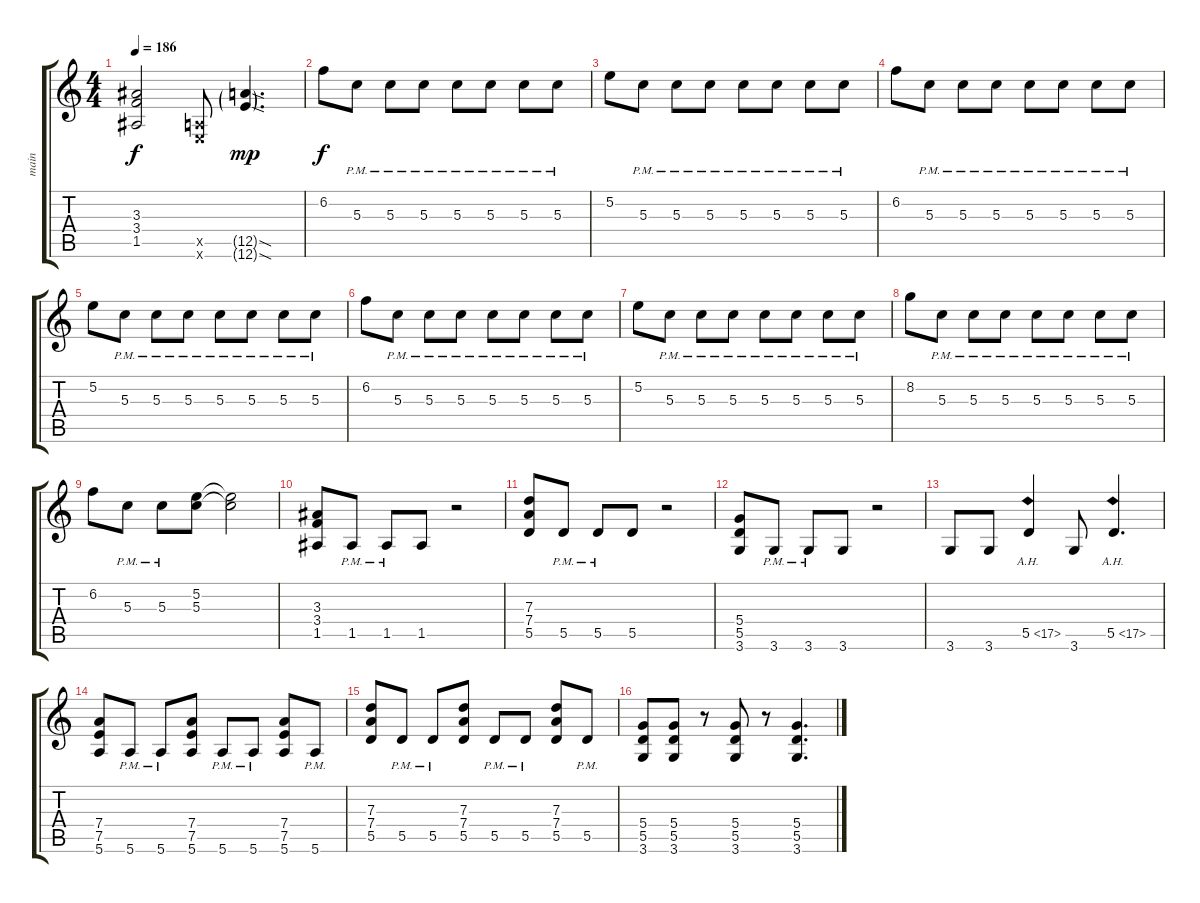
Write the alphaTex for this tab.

\track ("main" "main") {instrument distortionguitar}
\staff {score tabs}
\tuning (E4 B3 G3 D3 A2 E2) {hide}
\ts (4 4)
\tempo 186
\clef g2
\ks c
(3.3{t} 3.4{t} 1.5{t}).2{dy f} (0.5{x} 0.6{x}).8 (12.5{sod g} 12.6{sod g}).4{d dy mp} |
6.2.8{dy f} 5.3{pm}.8 5.3{pm}.8 5.3{pm}.8 5.3{pm}.8 5.3{pm}.8 5.3{pm}.8 5.3{pm}.8 |
5.2.8 5.3{pm}.8 5.3{pm}.8 5.3{pm}.8 5.3{pm}.8 5.3{pm}.8 5.3{pm}.8 5.3{pm}.8 |
6.2.8 5.3{pm}.8 5.3{pm}.8 5.3{pm}.8 5.3{pm}.8 5.3{pm}.8 5.3{pm}.8 5.3{pm}.8 |
5.2.8 5.3{pm}.8 5.3{pm}.8 5.3{pm}.8 5.3{pm}.8 5.3{pm}.8 5.3{pm}.8 5.3{pm}.8 |
6.2.8 5.3{pm}.8 5.3{pm}.8 5.3{pm}.8 5.3{pm}.8 5.3{pm}.8 5.3{pm}.8 5.3{pm}.8 |
5.2.8 5.3{pm}.8 5.3{pm}.8 5.3{pm}.8 5.3{pm}.8 5.3{pm}.8 5.3{pm}.8 5.3{pm}.8 |
8.2.8 5.3{pm}.8 5.3{pm}.8 5.3{pm}.8 5.3{pm}.8 5.3{pm}.8 5.3{pm}.8 5.3{pm}.8 |
6.2.8 5.3{pm}.8 5.3{pm}.8 (5.2 5.3).8 (5.2{t} 5.3{t}).2 |
(3.3 3.4 1.5).8 1.5{pm}.8 1.5{pm}.8 1.5.8 r.2 |
(7.3 7.4 5.5).8 5.5{pm}.8 5.5{pm}.8 5.5.8 r.2 |
(5.4 5.5 3.6).8 3.6{pm}.8 3.6{pm}.8 3.6.8 r.2 |
3.6.8 3.6.8 5.5{ah 12}.4 3.6.8 5.5{ah 12}.4{d} |
(7.4 7.5 5.6).8 5.6{pm}.8 5.6{pm}.8 (7.4 7.5 5.6).8 5.6{pm}.8 5.6{pm}.8 (7.4 7.5 5.6).8 5.6{pm}.8 |
(7.3 7.4 5.5).8 5.5{pm}.8 5.5{pm}.8 (7.3 7.4 5.5).8 5.5{pm}.8 5.5{pm}.8 (7.3 7.4 5.5).8 5.5{pm}.8 |
(5.4 5.5 3.6).8 (5.4 5.5 3.6).8 r.8 (5.4 5.5 3.6).8 r.8 (5.4 5.5 3.6).4{d}
